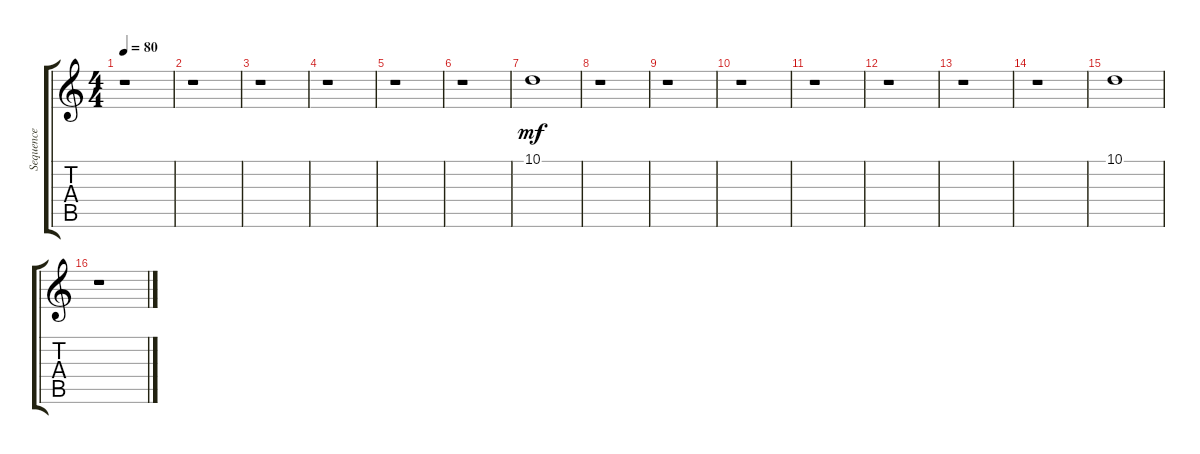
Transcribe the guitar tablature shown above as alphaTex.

\track ("Sequence" "Sequence") {instrument choiraahs}
\staff {score tabs}
\tuning (E4 B3 G3 D3 A2 E2) {hide}
\ts (4 4)
\tempo 80
\clef g2
\ks c
r.1{dy mf} |
r.1 |
r.1 |
r.1 |
r.1 |
r.1 |
10.1.1 |
r.1 |
r.1 |
r.1 |
r.1 |
r.1 |
r.1 |
r.1 |
10.1.1 |
r.1
